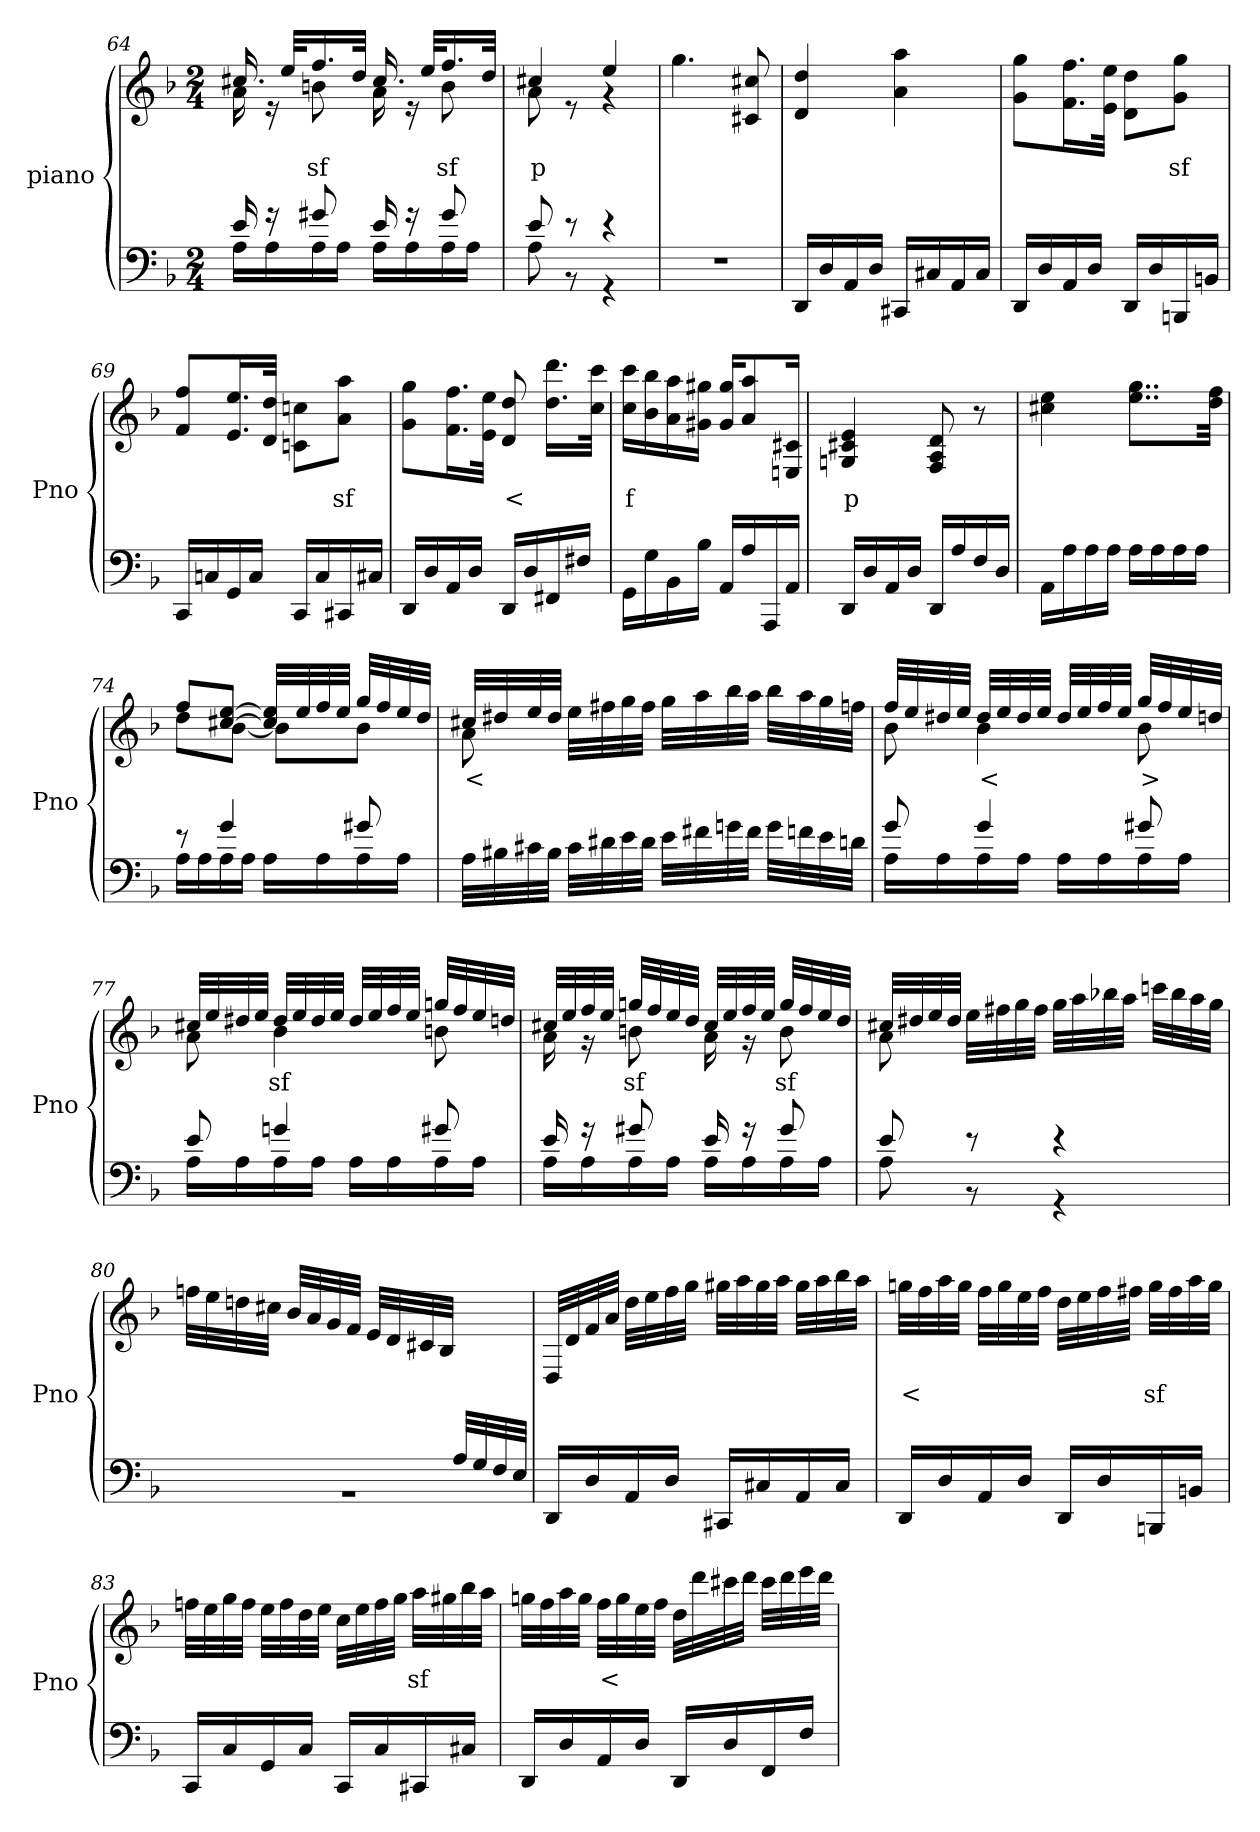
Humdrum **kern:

**kern	**kern	**text
*part2	*part1	*part1
*staff2	*staff1	*staff1
*I"piano	*I"piano	*
*I'Pno	*I'Pno	*
!!LO:PB:g=z
*clefF4	*clefG2	*
*k[b-]	*k[b-]	*
*d:	*d:	*
*M2/4	*M2/4	*
=64	=64	=64
*^	*^	*
16e/	16A\LL	16.cc#X/	16a\	.
16r	16A\	.	16r	.
.	.	32ee/KLL	.	.
!	!	!	!	!LO:LY:b
8g#X/	16A\	16.ff/	8bn\	sf
.	16A\JJ	.	.	.
.	.	32dd/JJk	.	.
16e/	16A\LL	16.cc#/	16a\	.
16r	16A\	.	16r	.
.	.	32ee/KLL	.	.
!	!	!	!	!LO:LY:b
8g#/	16A\	16.ff/	8b\	sf
.	16A\JJ	.	.	.
.	.	32dd/JJk	.	.
=65	=65	=65	=65	=65
!	!	!	!	!LO:LY:b
8e/	8A\	4cc#X/	8a\	p
8r	8r	.	8r	.
4r	4r	4ee/	4r	.
*v	*v	*	*	*
*	*v	*v	*
=66	=66	=66
2r	4.gg\	.
.	8c#X/ 8cc#X/	.
=67	=67	=67
16DD/LL	4d/ 4dd/	.
16D/	.	.
16AA/	.	.
16D/JJ	.	.
16CC#X/LL	4a\ 4aa\	.
16C#X/	.	.
16AA/	.	.
16C#/JJ	.	.
=68	=68	=68
16DD/LL	8g\ 8gg\L	.
16D/	.	.
16AA/	16.f\ 16.ff\L	.
16D/JJ	.	.
.	32e\ 32ee\JJk	.
16DD/LL	8d\ 8dd\L	.
16D/	.	.
!	!	!LO:LY:b
16BBBn/	8g\ 8gg\J	sf
16BBn/JJ	.	.
=69	=69	=69
16CC/LL	8f/ 8ff/L	.
16Cn/	.	.
16GG/	16.e/ 16.ee/L	.
16C/JJ	.	.
.	32d/ 32dd/JJk	.
16CC/LL	8cn\ 8ccn\L	.
16C/	.	.
!	!	!LO:LY:b
16CC#X/	8a\ 8aa\J	sf
16C#X/JJ	.	.
!!LO:LB:g=z
=70	=70	=70
16DD/LL	8g\ 8gg\L	.
16D/	.	.
16AA/	16.f\ 16.ff\L	.
16D/JJ	.	.
.	32e\ 32ee\JJk	.
!	!	!LO:LY:b
16DD/LL	8d/ 8dd/	<
16D/	.	.
16FF#X/	16.dd\ 16.ddd\LL	.
16F#X/JJ	.	.
.	32cc\ 32ccc\JJk	.
=71	=71	=71
!	!	!LO:LY:b
16GG\LL	16cc\ 16ccc\LL	f
16G\	16b-\ 16bb-\	.
16BB-\	16a\ 16aa\	.
16B-\JJ	16g#X\ 16gg#X\JJ	.
16AA/LL	16g#/ 16gg#/KL	.
16A/	8a/ 8aa/	.
16AAA/	.	.
16AA/JJ	16En/ 16c#X/Jk	.
=72	=72	=72
!	!	!LO:LY:b
16DD/LL	4Gn/ 4c#X/ 4e/	p
16D/	.	.
16AA/	.	.
16D/JJ	.	.
16DD/LL	8F/ 8A/ 8d/	.
16A/	.	.
16F/	8r	.
16D/JJ	.	.
=73	=73	=73
16AA\LL	4cc#X\ 4ee\	.
16A\	.	.
16A\	.	.
16A\JJ	.	.
16A\LL	8..ee\ 8..gg\L	.
16A\	.	.
16A\	.	.
16A\JJ	.	.
.	32dd\ 32ff\Jkk	.
=74	=74	=74
*^	*^	*
8r	16A\LL	8ff/L	8dd\L	.
.	16A\	.	.	.
4g/	16A\	[8cc#X/ [8ee/J	[8b-\J	.
.	16A\JJ	.	.	.
.	16A\LL	32cc#/] 32ee/]LLL	8b-\L]	.
.	.	32ee/	.	.
.	16A\	32ff/	.	.
.	.	32ee/JJJ	.	.
8g#X/	16A\	32gg/LLL	8b-\J	.
.	.	32ff/	.	.
.	16A\JJ	32ee/	.	.
.	.	32dd/JJJ	.	.
*v	*v	*	*	*
!!LO:LB:g=z	!!
=75	=75	=75	=75
!	!	!	!LO:LY:b
32A\LLL	32cc#X/LLL	8a\	<
32B#X\	32dd#X/	.	.
32c#X\	32ee/	.	.
32B#\JJJ	32dd#/JJJ	.	.
32c#\LLL	32ee\LLL	4.ryy	.
32d#X\	32ff#X\	.	.
32e\	32gg\	.	.
32d#\JJJ	32ff#\JJJ	.	.
32e\LLL	32gg\LLL	.	.
32f#X\	32aa\	.	.
32gn\	32bb-\	.	.
32f#\JJJ	32aa\JJJ	.	.
32g\LLL	32bb-\LLL	.	.
32fn\	32aa\	.	.
32e\	32gg\	.	.
32dn\JJJ	32ffn\JJJ	.	.
=76	=76	=76	=76
*^	*	*	*
8g/	16A\LL	32ff/LLL	8b-\	.
.	.	32ee/	.	.
.	16A\	32dd#X/	.	.
.	.	32ee/JJJ	.	.
!	!	!	!	!LO:LY:b
4g/	16A\	32dd#/LLL	4b-\	<
.	.	32ee/	.	.
.	16A\JJ	32dd#/	.	.
.	.	32ee/JJJ	.	.
.	16A\LL	32dd#/LLL	.	.
.	.	32ee/	.	.
.	16A\	32ff/	.	.
.	.	32ee/JJJ	.	.
!	!	!	!	!LO:LY:b
8g#X/	16A\	32gg/LLL	8b-\	>
.	.	32ff/	.	.
.	16A\JJ	32ee/	.	.
.	.	32ddn/JJJ	.	.
!!LO:LB:g=z	!!
=77	=77	=77	=77	=77
8e/	16A\LL	32cc#X/LLL	8a\	.
.	.	32ee/	.	.
.	16A\	32dd#X/	.	.
.	.	32ee/JJJ	.	.
!	!	!	!	!LO:LY:b
4gn/	16A\	32dd#/LLL	4b-\	sf
.	.	32ee/	.	.
.	16A\JJ	32dd#/	.	.
.	.	32ee/JJJ	.	.
.	16A\LL	32dd#/LLL	.	.
.	.	32ee/	.	.
.	16A\	32ff/	.	.
.	.	32ee/JJJ	.	.
8g#X/	16A\	32ggn/LLL	8bn\	.
.	.	32ff/	.	.
.	16A\JJ	32ee/	.	.
.	.	32ddn/JJJ	.	.
=78	=78	=78	=78	=78
16e/	16A\LL	32cc#X/LLL	16a\	.
.	.	32ee/	.	.
16r	16A\	32ff/	16r	.
.	.	32ee/JJJ	.	.
!	!	!	!	!LO:LY:b
8g#X/	16A\	32ggn/LLL	8bn\	sf
.	.	32ff/	.	.
.	16A\JJ	32ee/	.	.
.	.	32dd/JJJ	.	.
16e/	16A\LL	32cc#/LLL	16a\	.
.	.	32ee/	.	.
16r	16A\	32ff/	16r	.
.	.	32ee/JJJ	.	.
!	!	!	!	!LO:LY:b
8g#/	16A\	32gg/LLL	8b\	sf
.	.	32ff/	.	.
.	16A\JJ	32ee/	.	.
.	.	32dd/JJJ	.	.
=79	=79	=79	=79	=79
8e/	8A\	32cc#X/LLL	8a\	.
.	.	32dd#X/	.	.
.	.	32ee/	.	.
.	.	32dd#/JJJ	.	.
8r	8r	32ee\LLL	4.ryy	.
.	.	32ff#X\	.	.
.	.	32gg\	.	.
.	.	32ff#\JJJ	.	.
4r	4r	32gg\LLL	.	.
.	.	32aa\	.	.
.	.	32bb-X\	.	.
.	.	32aa\JJJ	.	.
.	.	32cccn\LLL	.	.
.	.	32bb-\	.	.
.	.	32aa\	.	.
.	.	32gg\JJJ	.	.
*	*	*v	*v	*
!!LO:LB:g=z
=80	=80	=80	=80
4.ryy	2r	32ffn\LLL	.
.	.	32ee\	.
.	.	32ddn\	.
.	.	32cc#X\JJJ	.
.	.	32b-/LLL	.
.	.	32a/	.
.	.	32g/	.
.	.	32f/JJJ	.
.	.	32e/LLL	.
.	.	32d/	.
.	.	32c#X/	.
.	.	32B-/JJJ	.
32A/LLL	.	8ryy	.
32G/	.	.	.
32F/	.	.	.
32E/JJJ	.	.	.
*v	*v	*	*
=81	=81	=81
16DD/LL	32D/LLL	.
.	32d/	.
16D/	32f/	.
.	32a/JJJ	.
16AA/	32dd\LLL	.
.	32ee\	.
16D/JJ	32ff\	.
.	32gg\JJJ	.
16CC#X/LL	32gg#X\LLL	.
.	32aa\	.
16C#X/	32gg#\	.
.	32aa\JJJ	.
16AA/	32gg#\LLL	.
.	32aa\	.
16C#/JJ	32bb-\	.
.	32aa\JJJ	.
=82	=82	=82
!	!	!LO:LY:b
16DD/LL	32ggn\LLL	<
.	32ff\	.
16D/	32aa\	.
.	32gg\JJJ	.
16AA/	32ff\LLL	.
.	32gg\	.
16D/JJ	32ee\	.
.	32ff\JJJ	.
16DD/LL	32dd\LLL	.
.	32ee\	.
16D/	32ff\	.
.	32ff#X\JJJ	.
!	!	!LO:LY:b
16BBBn/	32gg\LLL	sf
.	32ff#\	.
16BBn/JJ	32aa\	.
.	32gg\JJJ	.
!!LO:PB:g=z
=83	=83	=83
16CC/LL	32ffn\LLL	.
.	32ee\	.
16C/	32gg\	.
.	32ff\JJJ	.
16GG/	32ee\LLL	.
.	32ff\	.
16C/JJ	32dd\	.
.	32ee\JJJ	.
16CC/LL	32cc\LLL	.
.	32ee\	.
16C/	32ff\	.
.	32gg\JJJ	.
!	!	!LO:LY:b
16CC#X/	32aa\LLL	sf
.	32gg#X\	.
16C#X/JJ	32bb-\	.
.	32aa\JJJ	.
=84	=84	=84
16DD/LL	32ggn\LLL	.
.	32ff\	.
16D/	32aa\	.
.	32gg\JJJ	.
!	!	!LO:LY:b
16AA/	32ff\LLL	<
.	32gg\	.
16D/JJ	32ee\	.
.	32ff\JJJ	.
16DD/LL	32dd\LLL	.
.	32ddd\	.
16D/	32ccc#X\	.
.	32ddd\JJJ	.
16FF/	32ccc#\LLL	.
.	32ddd\	.
16F/JJ	32eee\	.
.	32ddd\JJJ	.
=	=	=
*-	*-	*-
